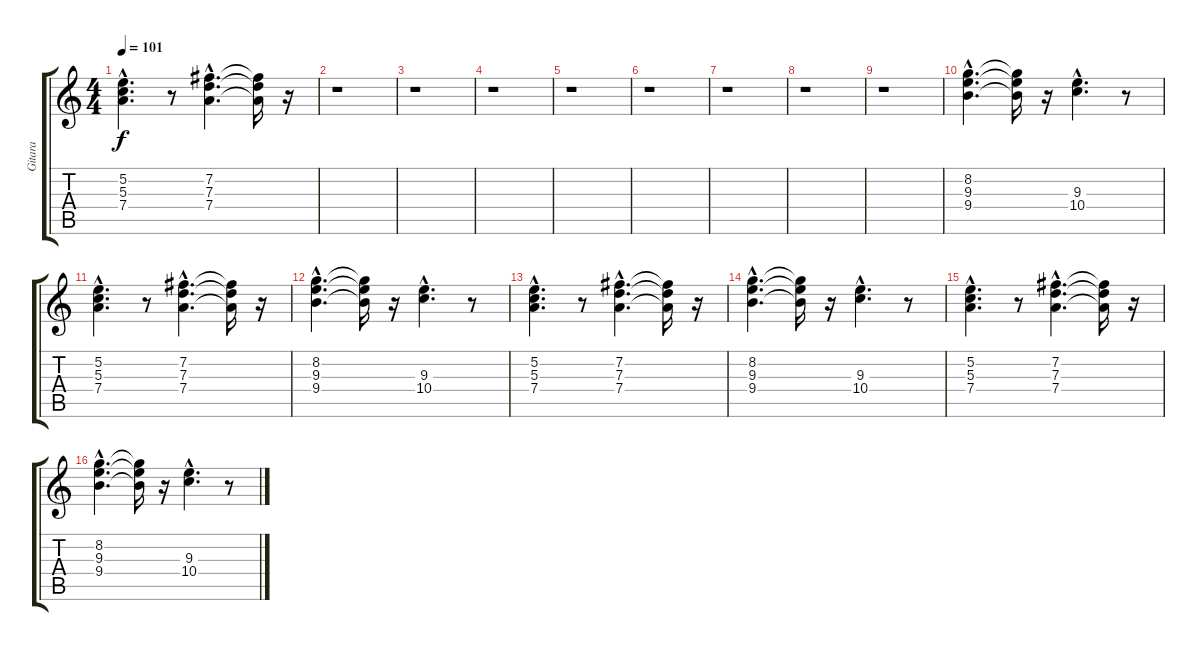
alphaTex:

\track ("Gitara" "Gitara") {instrument electricguitarclean}
\staff {score tabs}
\tuning (E4 B3 G3 D3 A2 E2) {hide}
\ts (4 4)
\tempo 101
\clef g2
\ks c
(5.2{hac} 5.3{hac} 7.4{hac}).4{d dy f} r.8 (7.2{hac} 7.3{hac} 7.4{hac}).4{d} (7.2{t} 7.3{t} 7.4{t}).16 r.16 |
r.1 |
r.1 |
r.1 |
r.1 |
r.1 |
r.1 |
r.1 |
r.1 |
(8.2{hac} 9.3{hac} 9.4{hac}).4{d} (8.2{t} 9.3{t} 9.4{t}).16 r.16 (9.3{hac} 10.4{hac}).4{d} r.8 |
(5.2{hac} 5.3{hac} 7.4{hac}).4{d} r.8 (7.2{hac} 7.3{hac} 7.4{hac}).4{d} (7.2{t} 7.3{t} 7.4{t}).16 r.16 |
(8.2{hac} 9.3{hac} 9.4{hac}).4{d} (8.2{t} 9.3{t} 9.4{t}).16 r.16 (9.3{hac} 10.4{hac}).4{d} r.8 |
(5.2{hac} 5.3{hac} 7.4{hac}).4{d} r.8 (7.2{hac} 7.3{hac} 7.4{hac}).4{d} (7.2{t} 7.3{t} 7.4{t}).16 r.16 |
(8.2{hac} 9.3{hac} 9.4{hac}).4{d} (8.2{t} 9.3{t} 9.4{t}).16 r.16 (9.3{hac} 10.4{hac}).4{d} r.8 |
(5.2{hac} 5.3{hac} 7.4{hac}).4{d} r.8 (7.2{hac} 7.3{hac} 7.4{hac}).4{d} (7.2{t} 7.3{t} 7.4{t}).16 r.16 |
(8.2{hac} 9.3{hac} 9.4{hac}).4{d} (8.2{t} 9.3{t} 9.4{t}).16 r.16 (9.3{hac} 10.4{hac}).4{d} r.8
